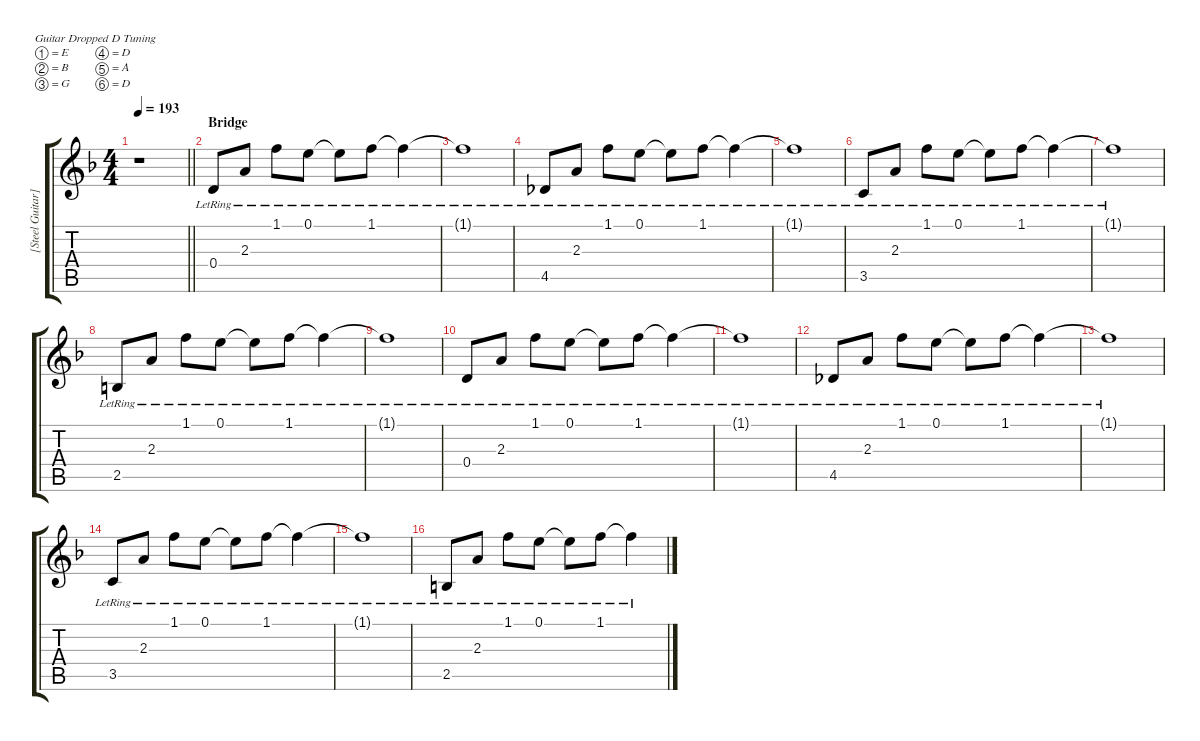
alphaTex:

\hideDynamics
\bracketExtendMode groupsimilarinstruments
\firstSystemTrackNameMode fullname
\otherSystemsTrackNameMode fullname
\otherSystemsTrackNameOrientation horizontal
\track ("[Steel Guitar]" "S-Gt") {instrument acousticguitarsteel}
\staff {score tabs}
\tuning (E4 B3 G3 D3 A2 D2)
\ts (4 4)
\tempo 193
\clef g2
\scale
0.25
\barLineRight lightlight
\ks f
r.1{dy f} |
\section ("" "Bridge")
0.4{lr}.8 2.3{lr}.8 1.1{lr}.8 0.1{lr}.8 0.1{lr t}.8 1.1{lr}.8 1.1{lr t}.4 |
\scale
0.25 1.1{lr t}.1 |
4.5{lr}.8 2.3{lr}.8 1.1{lr}.8 0.1{lr}.8 0.1{lr t}.8 1.1{lr}.8 1.1{lr t}.4 |
\scale
0.25 1.1{lr t}.1 |
3.5{lr}.8 2.3{lr}.8 1.1{lr}.8 0.1{lr}.8 0.1{lr t}.8 1.1{lr}.8 1.1{lr t}.4 |
\scale
0.25 1.1{lr t}.1 |
2.5{lr}.8 2.3{lr}.8 1.1{lr}.8 0.1{lr}.8 0.1{lr t}.8 1.1{lr}.8 1.1{lr t}.4 |
\scale
0.25 1.1{lr t}.1 |
0.4{lr}.8 2.3{lr}.8 1.1{lr}.8 0.1{lr}.8 0.1{lr t}.8 1.1{lr}.8 1.1{lr t}.4 |
\scale
0.25 1.1{lr t}.1 |
4.5{lr}.8 2.3{lr}.8 1.1{lr}.8 0.1{lr}.8 0.1{lr t}.8 1.1{lr}.8 1.1{lr t}.4 |
\scale
0.25 1.1{lr t}.1 |
3.5{lr}.8 2.3{lr}.8 1.1{lr}.8 0.1{lr}.8 0.1{lr t}.8 1.1{lr}.8 1.1{lr t}.4 |
\scale
0.25 1.1{lr t}.1 |
2.5{lr}.8 2.3{lr}.8 1.1{lr}.8 0.1{lr}.8 0.1{lr t}.8 1.1{lr}.8 1.1{lr t}.4
